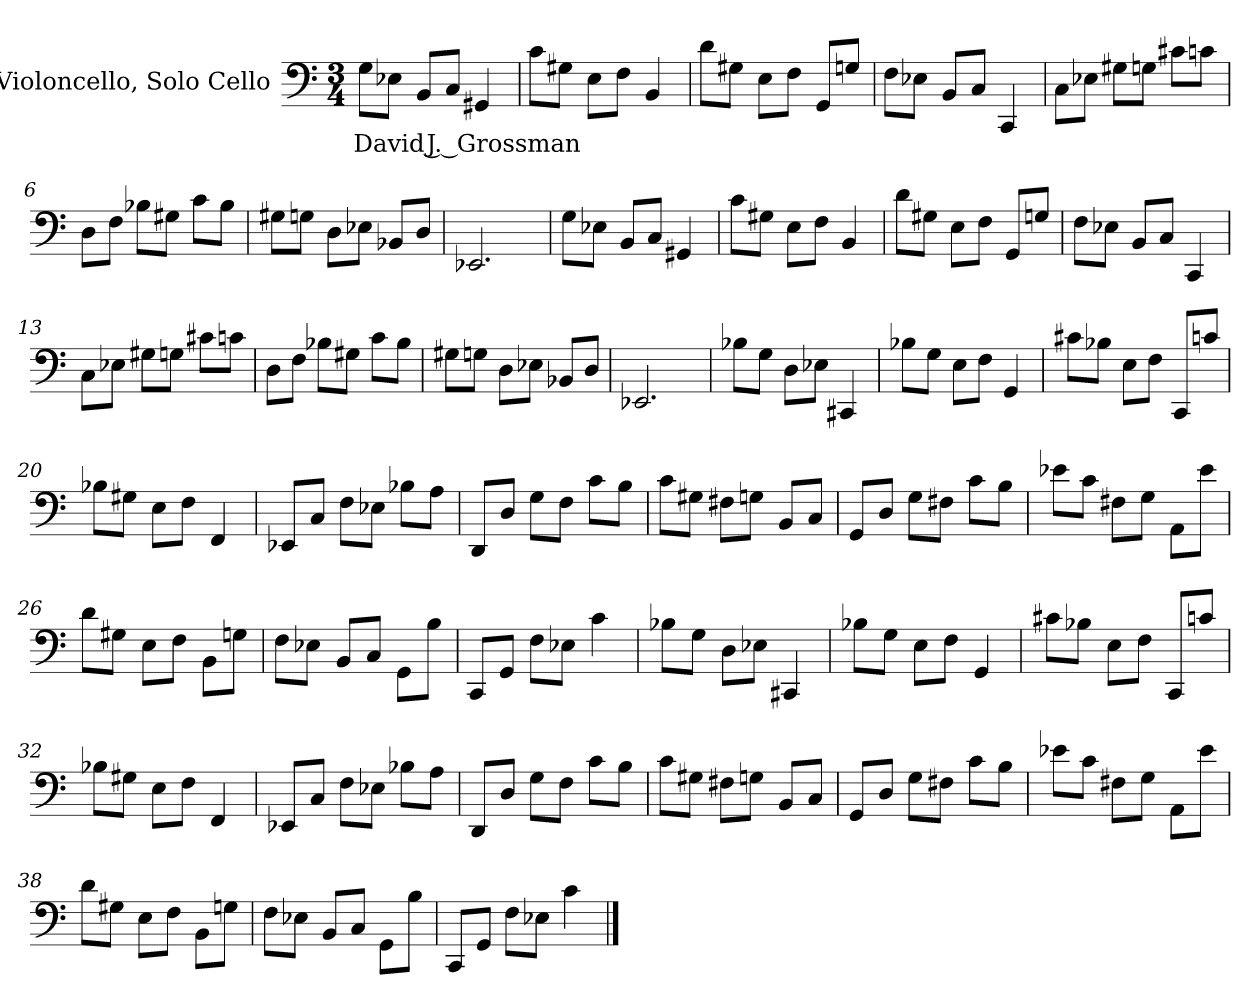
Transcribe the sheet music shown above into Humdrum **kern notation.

**kern	**text
*part1	*part1
*staff1	*staff1
*I"Violoncello, Solo Cello	*
*I'Vc.	*
*clefF4	*
*k[]	*
*M3/4	*
*MM46	*
=1	=1
!	!LO:LY:b
8G\L	David J. Grossman
8E-X\J	.
8BB/L	.
8C/J	.
4GG#X/	.
=2	=2
8c\L	.
8G#X\J	.
8E\L	.
8F\J	.
4BB/	.
=3	=3
8d\L	.
8G#X\J	.
8E\L	.
8F\J	.
8GG/L	.
8Gn/J	.
=4	=4
8F\L	.
8E-X\J	.
8BB/L	.
8C/J	.
4CC/	.
=5	=5
8C\L	.
8E-X\J	.
8G#X\L	.
8Gn\J	.
8c#X\L	.
8cn\J	.
!!LO:LB:g=z
=6	=6
8D\L	.
8F\J	.
8B-X\L	.
8G#X\J	.
8c\L	.
8B-\J	.
=7	=7
8G#X\L	.
8Gn\J	.
8D\L	.
8E-X\J	.
8BB-X/L	.
8D/J	.
=8	=8
2.EE-X/	.
=9	=9
8G\L	.
8E-X\J	.
8BB/L	.
8C/J	.
4GG#X/	.
=10	=10
8c\L	.
8G#X\J	.
8E\L	.
8F\J	.
4BB/	.
=11	=11
8d\L	.
8G#X\J	.
8E\L	.
8F\J	.
8GG/L	.
8Gn/J	.
!!LO:LB:g=z
=12	=12
8F\L	.
8E-X\J	.
8BB/L	.
8C/J	.
4CC/	.
=13	=13
8C\L	.
8E-X\J	.
8G#X\L	.
8Gn\J	.
8c#X\L	.
8cn\J	.
=14	=14
8D\L	.
8F\J	.
8B-X\L	.
8G#X\J	.
8c\L	.
8B-\J	.
=15	=15
8G#X\L	.
8Gn\J	.
8D\L	.
8E-X\J	.
8BB-X/L	.
8D/J	.
=16	=16
2.EE-X/	.
=17	=17
8B-X\L	.
8G\J	.
8D\L	.
8E-X\J	.
4CC#X/	.
!!LO:LB:g=z
=18	=18
8B-X\L	.
8G\J	.
8E\L	.
8F\J	.
4GG/	.
=19	=19
8c#X\L	.
8B-X\J	.
8E\L	.
8F\J	.
8CC/L	.
8cn/J	.
=20	=20
8B-X\L	.
8G#X\J	.
8E\L	.
8F\J	.
4FF/	.
=21	=21
8EE-X/L	.
8C/J	.
8F\L	.
8E-X\J	.
8B-X\L	.
8A\J	.
=22	=22
8DD/L	.
8D/J	.
8G\L	.
8F\J	.
8c\L	.
8B\J	.
=23	=23
8c\L	.
8G#X\J	.
8F#X\L	.
8Gn\J	.
8BB/L	.
8C/J	.
!!LO:LB:g=z
=24	=24
8GG/L	.
8D/J	.
8G\L	.
8F#X\J	.
8c\L	.
8B\J	.
=25	=25
8e-X\L	.
8c\J	.
8F#X\L	.
8G\J	.
8AA\L	.
8e-\J	.
=26	=26
8d\L	.
8G#X\J	.
8E\L	.
8F\J	.
8BB\L	.
8Gn\J	.
=27	=27
8F\L	.
8E-X\J	.
8BB/L	.
8C/J	.
8GG\L	.
8B\J	.
=28	=28
8CC/L	.
8GG/J	.
8F\L	.
8E-X\J	.
4c\	.
=29	=29
8B-X\L	.
8G\J	.
8D\L	.
8E-X\J	.
4CC#X/	.
!!LO:LB:g=z
=30	=30
8B-X\L	.
8G\J	.
8E\L	.
8F\J	.
4GG/	.
=31	=31
8c#X\L	.
8B-X\J	.
8E\L	.
8F\J	.
8CC/L	.
8cn/J	.
=32	=32
8B-X\L	.
8G#X\J	.
8E\L	.
8F\J	.
4FF/	.
=33	=33
8EE-X/L	.
8C/J	.
8F\L	.
8E-X\J	.
8B-X\L	.
8A\J	.
=34	=34
8DD/L	.
8D/J	.
8G\L	.
8F\J	.
8c\L	.
8B\J	.
=35	=35
8c\L	.
8G#X\J	.
8F#X\L	.
8Gn\J	.
8BB/L	.
8C/J	.
!!LO:LB:g=z
=36	=36
8GG/L	.
8D/J	.
8G\L	.
8F#X\J	.
8c\L	.
8B\J	.
=37	=37
8e-X\L	.
8c\J	.
8F#X\L	.
8G\J	.
8AA\L	.
8e-\J	.
=38	=38
8d\L	.
8G#X\J	.
8E\L	.
8F\J	.
8BB\L	.
8Gn\J	.
=39	=39
8F\L	.
8E-X\J	.
8BB/L	.
8C/J	.
8GG\L	.
8B\J	.
=40	=40
8CC/L	.
8GG/J	.
8F\L	.
8E-X\J	.
4c\	.
==	==
*-	*-
